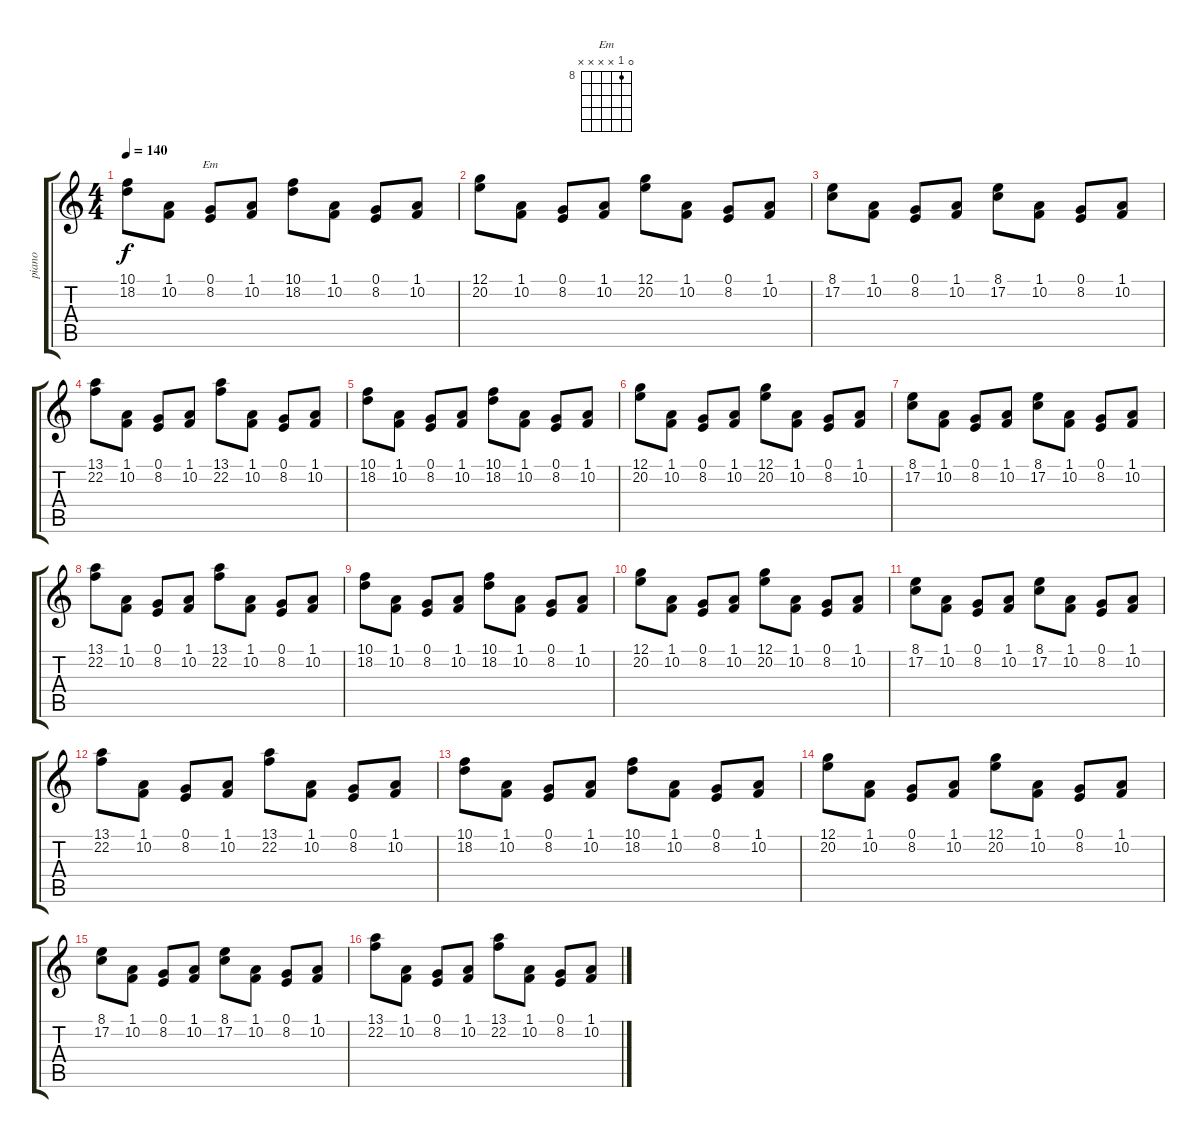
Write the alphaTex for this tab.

\track ("piano" "piano") {instrument brightacousticpiano}
\staff {score tabs}
\tuning (E4 B3 G3 D3 A2 E2) {hide}
\chord ("Em" 0 8 x x x x) {firstfret 8}
\ts (4 4)
\tempo 140
\clef g2
\ks c
(10.1 18.2).8{dy f instrument brightacousticpiano} (1.1 10.2).8 (0.1 8.2).8{ch "Em"} (1.1 10.2).8 (10.1 18.2).8 (1.1 10.2).8 (0.1 8.2).8 (1.1 10.2).8 |
(12.1 20.2).8 (1.1 10.2).8 (0.1 8.2).8 (1.1 10.2).8 (12.1 20.2).8 (1.1 10.2).8 (0.1 8.2).8 (1.1 10.2).8 |
(8.1 17.2).8 (1.1 10.2).8 (0.1 8.2).8 (1.1 10.2).8 (8.1 17.2).8 (1.1 10.2).8 (0.1 8.2).8 (1.1 10.2).8 |
(13.1 22.2).8 (1.1 10.2).8 (0.1 8.2).8 (1.1 10.2).8 (13.1 22.2).8 (1.1 10.2).8 (0.1 8.2).8 (1.1 10.2).8 |
(10.1 18.2).8 (1.1 10.2).8 (0.1 8.2).8 (1.1 10.2).8 (10.1 18.2).8 (1.1 10.2).8 (0.1 8.2).8 (1.1 10.2).8 |
(12.1 20.2).8 (1.1 10.2).8 (0.1 8.2).8 (1.1 10.2).8 (12.1 20.2).8 (1.1 10.2).8 (0.1 8.2).8 (1.1 10.2).8 |
(8.1 17.2).8 (1.1 10.2).8 (0.1 8.2).8 (1.1 10.2).8 (8.1 17.2).8 (1.1 10.2).8 (0.1 8.2).8 (1.1 10.2).8 |
(13.1 22.2).8 (1.1 10.2).8 (0.1 8.2).8 (1.1 10.2).8 (13.1 22.2).8 (1.1 10.2).8 (0.1 8.2).8 (1.1 10.2).8 |
(10.1 18.2).8 (1.1 10.2).8 (0.1 8.2).8 (1.1 10.2).8 (10.1 18.2).8 (1.1 10.2).8 (0.1 8.2).8 (1.1 10.2).8 |
(12.1 20.2).8 (1.1 10.2).8 (0.1 8.2).8 (1.1 10.2).8 (12.1 20.2).8 (1.1 10.2).8 (0.1 8.2).8 (1.1 10.2).8 |
(8.1 17.2).8 (1.1 10.2).8 (0.1 8.2).8 (1.1 10.2).8 (8.1 17.2).8 (1.1 10.2).8 (0.1 8.2).8 (1.1 10.2).8 |
(13.1 22.2).8 (1.1 10.2).8 (0.1 8.2).8 (1.1 10.2).8 (13.1 22.2).8 (1.1 10.2).8 (0.1 8.2).8 (1.1 10.2).8 |
(10.1 18.2).8 (1.1 10.2).8 (0.1 8.2).8 (1.1 10.2).8 (10.1 18.2).8 (1.1 10.2).8 (0.1 8.2).8 (1.1 10.2).8 |
(12.1 20.2).8 (1.1 10.2).8 (0.1 8.2).8 (1.1 10.2).8 (12.1 20.2).8 (1.1 10.2).8 (0.1 8.2).8 (1.1 10.2).8 |
(8.1 17.2).8 (1.1 10.2).8 (0.1 8.2).8 (1.1 10.2).8 (8.1 17.2).8 (1.1 10.2).8 (0.1 8.2).8 (1.1 10.2).8 |
(13.1 22.2).8 (1.1 10.2).8 (0.1 8.2).8 (1.1 10.2).8 (13.1 22.2).8 (1.1 10.2).8 (0.1 8.2).8 (1.1 10.2).8
